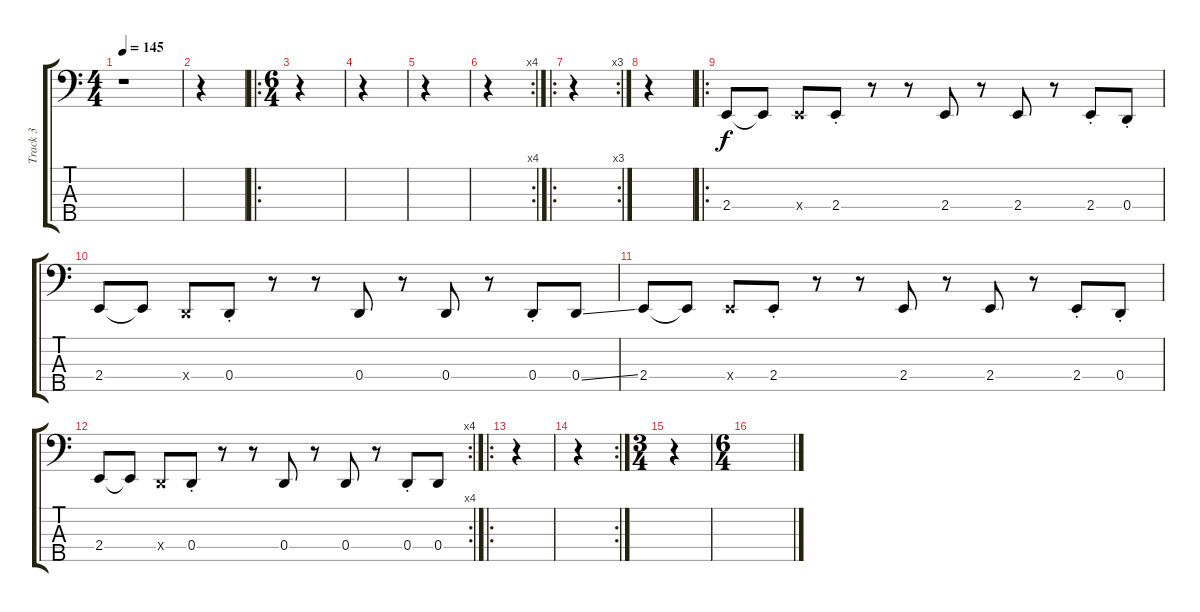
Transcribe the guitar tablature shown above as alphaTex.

\track ("Track 3" "Track 3") {instrument electricbassfinger}
\staff {score tabs}
\tuning (G2 D2 A1 D1 B0) {hide}
\ts (4 4)
\tempo 145
\clef f4
\ks c
r.1{dy f} |
r.4 |
\ro
\ts (6 4)
r.4 |
r.4 |
r.4 |
\rc 4
r.4 |
\ro
\rc 3
r.4 |
r.4 |
\ro
2.4.8 2.4{t}.8 2.4{x}.8 2.4{st}.8 r.8 r.8 2.4.8 r.8 2.4.8 r.8 2.4{st}.8 0.4{st}.8 |
2.4.8 2.4{t}.8 0.4{x}.8 0.4{st}.8 r.8 r.8 0.4.8 r.8 0.4.8 r.8 0.4{st}.8 0.4{ss}.8 |
2.4.8 2.4{t}.8 2.4{x}.8 2.4{st}.8 r.8 r.8 2.4.8 r.8 2.4.8 r.8 2.4{st}.8 0.4{st}.8 |
\rc 4
2.4.8 2.4{t}.8 0.4{x}.8 0.4{st}.8 r.8 r.8 0.4.8 r.8 0.4.8 r.8 0.4{st}.8 0.4.8 |
\ro
r.4 |
\rc 2
r.4 |
\ts (3 4)
r.4 |
\ts (6 4)
